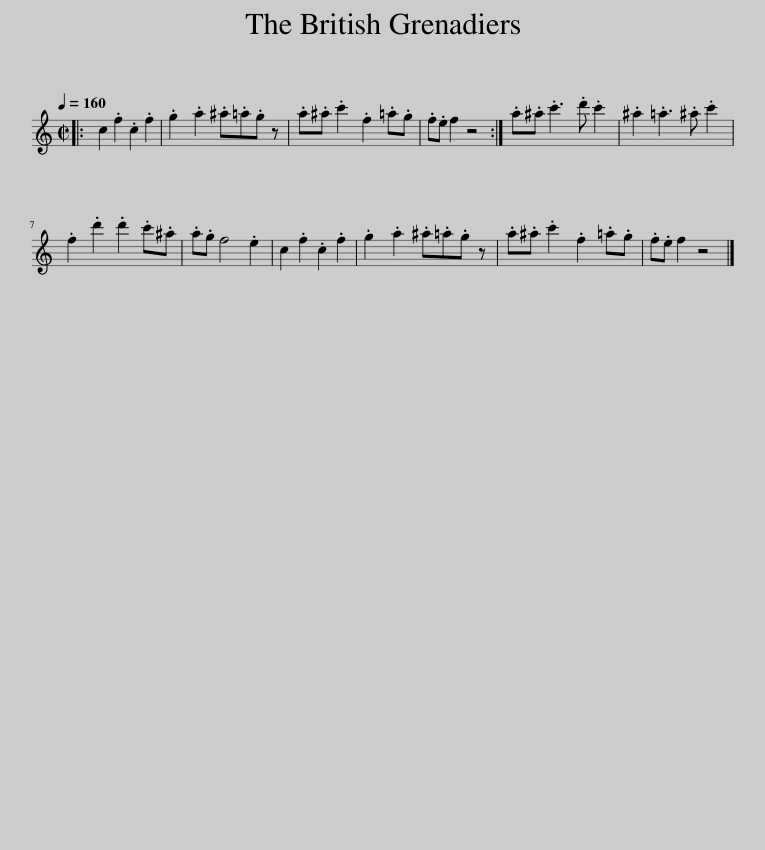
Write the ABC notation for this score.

X:1
L:1/8
Q:1/4=160
M:2/2
I:linebreak $
K:C
V:1 treble transpose=12
V:1
|: c2 .f2 .c2 .f2 | .g2 .a2 .^a.=a.g z | .a.^a .c'2 .f2 .=a.g | .f.e f2 z4 :| .a.^a .c'3 .d' .c'2 | %5
 .^a2 .=a3 .^a .c'2 |$ .f2 .d'2 .d'2 .c'.^a | .a.g f4 .e2 | c2 .f2 .c2 .f2 | .g2 .a2 .^a.=a.g z | %10
 .a.^a .c'2 .f2 .=a.g | .f.e f2 z4 |] %12
